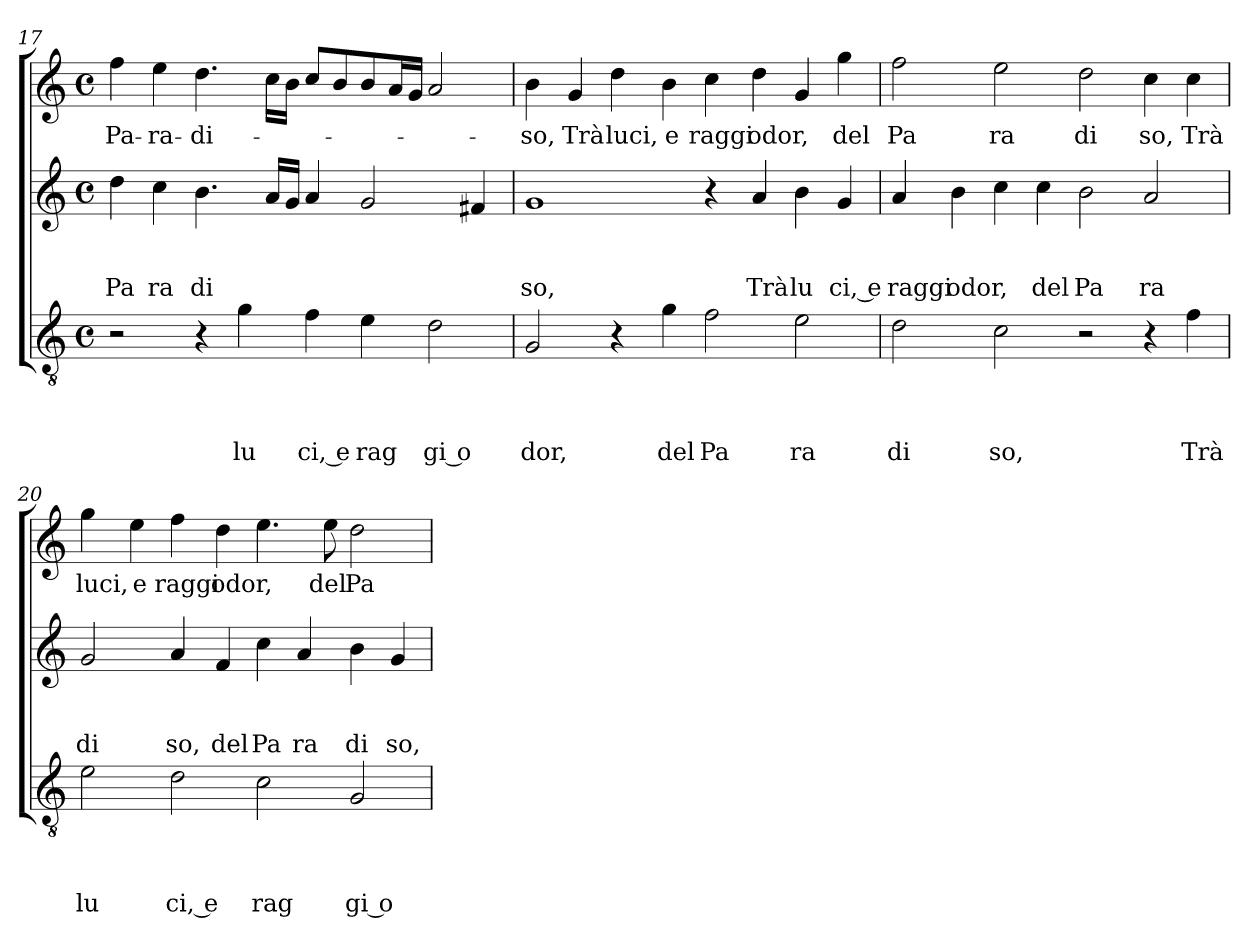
**kern	**text	**text	**text	**text	**kern	**text	**text	**text	**kern	**text
*part3	*part3	*part3	*part3	*part3	*part2	*part2	*part2	*part2	*part1	*part1
*staff3	*staff3	*staff3	*staff3	*staff3	*staff2	*staff2	*staff2	*staff2	*staff1	*staff1
*clefGv2	*	*	*	*	*clefG2	*	*	*	*clefG2	*
*k[]	*	*	*	*	*k[]	*	*	*	*k[]	*
*C:	*	*	*	*	*C:	*	*	*	*C:	*
*M4/4	*	*	*	*	*M4/4	*	*	*	*M4/4	*
*met(c)	*	*	*	*	*met(c)	*	*	*	*met(c)	*
=17	=17	=17	=17	=17	=17	=17	=17	=17	=17	=17
!	!	!	!	!	!	!	!	!LO:LY:b	!	!LO:LY:b
2r	.	.	.	.	4dd\	.	.	Pa	4ff\	Pa-
!	!	!	!	!	!	!	!	!LO:LY:b	!	!LO:LY:b
.	.	.	.	.	4cc\	.	.	ra	4ee\	-ra-
!	!	!	!	!	!	!	!	!LO:LY:b	!	!LO:LY:b
4r	.	.	.	.	4.b\	.	.	di	4.dd\	-di-
!	!	!	!	!LO:LY:b	!	!	!	!	!	!
4g\	.	.	.	lu	.	.	.	.	.	.
.	.	.	.	.	16a/LL	.	.	.	16cc\LL	.
.	.	.	.	.	16g/JJ	.	.	.	16b\JJ	.
!	!	!	!	!LO:LY:b:rj	!	!	!	!	!	!
4f\	.	.	.	ci, e	4a/	.	.	.	8cc/L	.
.	.	.	.	.	.	.	.	.	8b/	.
!	!	!	!	!LO:LY:b	!	!	!	!	!	!
4e\	.	.	.	rag	2g/	.	.	.	8b/	.
.	.	.	.	.	.	.	.	.	16a/L	.
.	.	.	.	.	.	.	.	.	16g/JJ	.
!	!	!	!	!LO:LY:b:rj	!	!	!	!	!	!
2d\	.	.	.	gi o	.	.	.	.	2a/	.
.	.	.	.	.	4f#X/	.	.	.	.	.
=18	=18	=18	=18	=18	=18	=18	=18	=18	=18	=18
!	!	!	!	!LO:LY:b	!	!	!	!LO:LY:b	!	!LO:LY:b
2G/	.	.	.	dor,	1g	.	.	so,	4b\	-so,
!	!	!	!	!	!	!	!	!	!	!LO:LY:b
.	.	.	.	.	.	.	.	.	4g/	Trà
!	!	!	!	!	!	!	!	!	!	!LO:LY:b
4r	.	.	.	.	.	.	.	.	4dd\	luci,
!	!	!	!	!LO:LY:b	!	!	!	!	!	!LO:LY:b
4g\	.	.	.	del	.	.	.	.	4b\	e
!	!	!	!	!LO:LY:b	!	!	!	!	!	!LO:LY:b
2f\	.	.	.	Pa	4r	.	.	.	4cc\	raggi
!	!	!	!	!	!	!	!	!LO:LY:b	!	!LO:LY:b
.	.	.	.	.	4a/	.	.	Trà	4dd\	odor,
!	!	!	!	!LO:LY:b	!	!	!	!LO:LY:b	!	!
2e\	.	.	.	ra	4b\	.	.	lu	4g/	.
!	!	!	!	!	!	!	!	!LO:LY:b:rj	!	!LO:LY:b
.	.	.	.	.	4g/	.	.	ci, e	4gg\	del
!!LO:LB:g=z
=19	=19	=19	=19	=19	=19	=19	=19	=19	=19	=19
!	!	!	!	!LO:LY:b	!	!	!	!LO:LY:b	!	!LO:LY:b
2d\	.	.	.	di	4a/	.	.	raggi	2ff\	Pa
!	!	!	!	!	!	!	!	!LO:LY:b	!	!
.	.	.	.	.	4b\	.	.	odor,	.	.
!	!	!	!	!LO:LY:b	!	!	!	!	!	!LO:LY:b
2c\	.	.	.	so,	4cc\	.	.	.	2ee\	ra
!	!	!	!	!	!	!	!	!LO:LY:b	!	!
.	.	.	.	.	4cc\	.	.	del	.	.
!	!	!	!	!	!	!	!	!LO:LY:b	!	!LO:LY:b
2r	.	.	.	.	2b\	.	.	Pa	2dd\	di
!	!	!	!	!	!	!	!	!LO:LY:b	!	!LO:LY:b
4r	.	.	.	.	2a/	.	.	ra	4cc\	so,
!	!	!	!	!LO:LY:b	!	!	!	!	!	!LO:LY:b
4f\	.	.	.	Trà	.	.	.	.	4cc\	Trà
=20	=20	=20	=20	=20	=20	=20	=20	=20	=20	=20
!	!	!	!	!LO:LY:b	!	!	!	!LO:LY:b	!	!LO:LY:b
2e\	.	.	.	lu	2g/	.	.	di	4gg\	luci,
!	!	!	!	!	!	!	!	!	!	!LO:LY:b
.	.	.	.	.	.	.	.	.	4ee\	e
!	!	!	!	!LO:LY:b:rj	!	!	!	!LO:LY:b	!	!LO:LY:b
2d\	.	.	.	ci, e	4a/	.	.	so,	4ff\	raggi
!	!	!	!	!	!	!	!	!LO:LY:b	!	!LO:LY:b
.	.	.	.	.	4f/	.	.	del	4dd\	odor,
!	!	!	!	!LO:LY:b	!	!	!	!LO:LY:b	!	!
2c\	.	.	.	rag	4cc\	.	.	Pa	4.ee\	.
!	!	!	!	!	!	!	!	!LO:LY:b	!	!
.	.	.	.	.	4a/	.	.	ra	.	.
!	!	!	!	!	!	!	!	!	!	!LO:LY:b
.	.	.	.	.	.	.	.	.	8ee\	del
!	!	!	!	!LO:LY:b:rj	!	!	!	!LO:LY:b	!	!LO:LY:b
2G/	.	.	.	gi o	4b\	.	.	di	2dd\	Pa
!	!	!	!	!	!	!	!	!LO:LY:b	!	!
.	.	.	.	.	4g/	.	.	so,	.	.
=	=	=	=	=	=	=	=	=	=	=
*-	*-	*-	*-	*-	*-	*-	*-	*-	*-	*-
